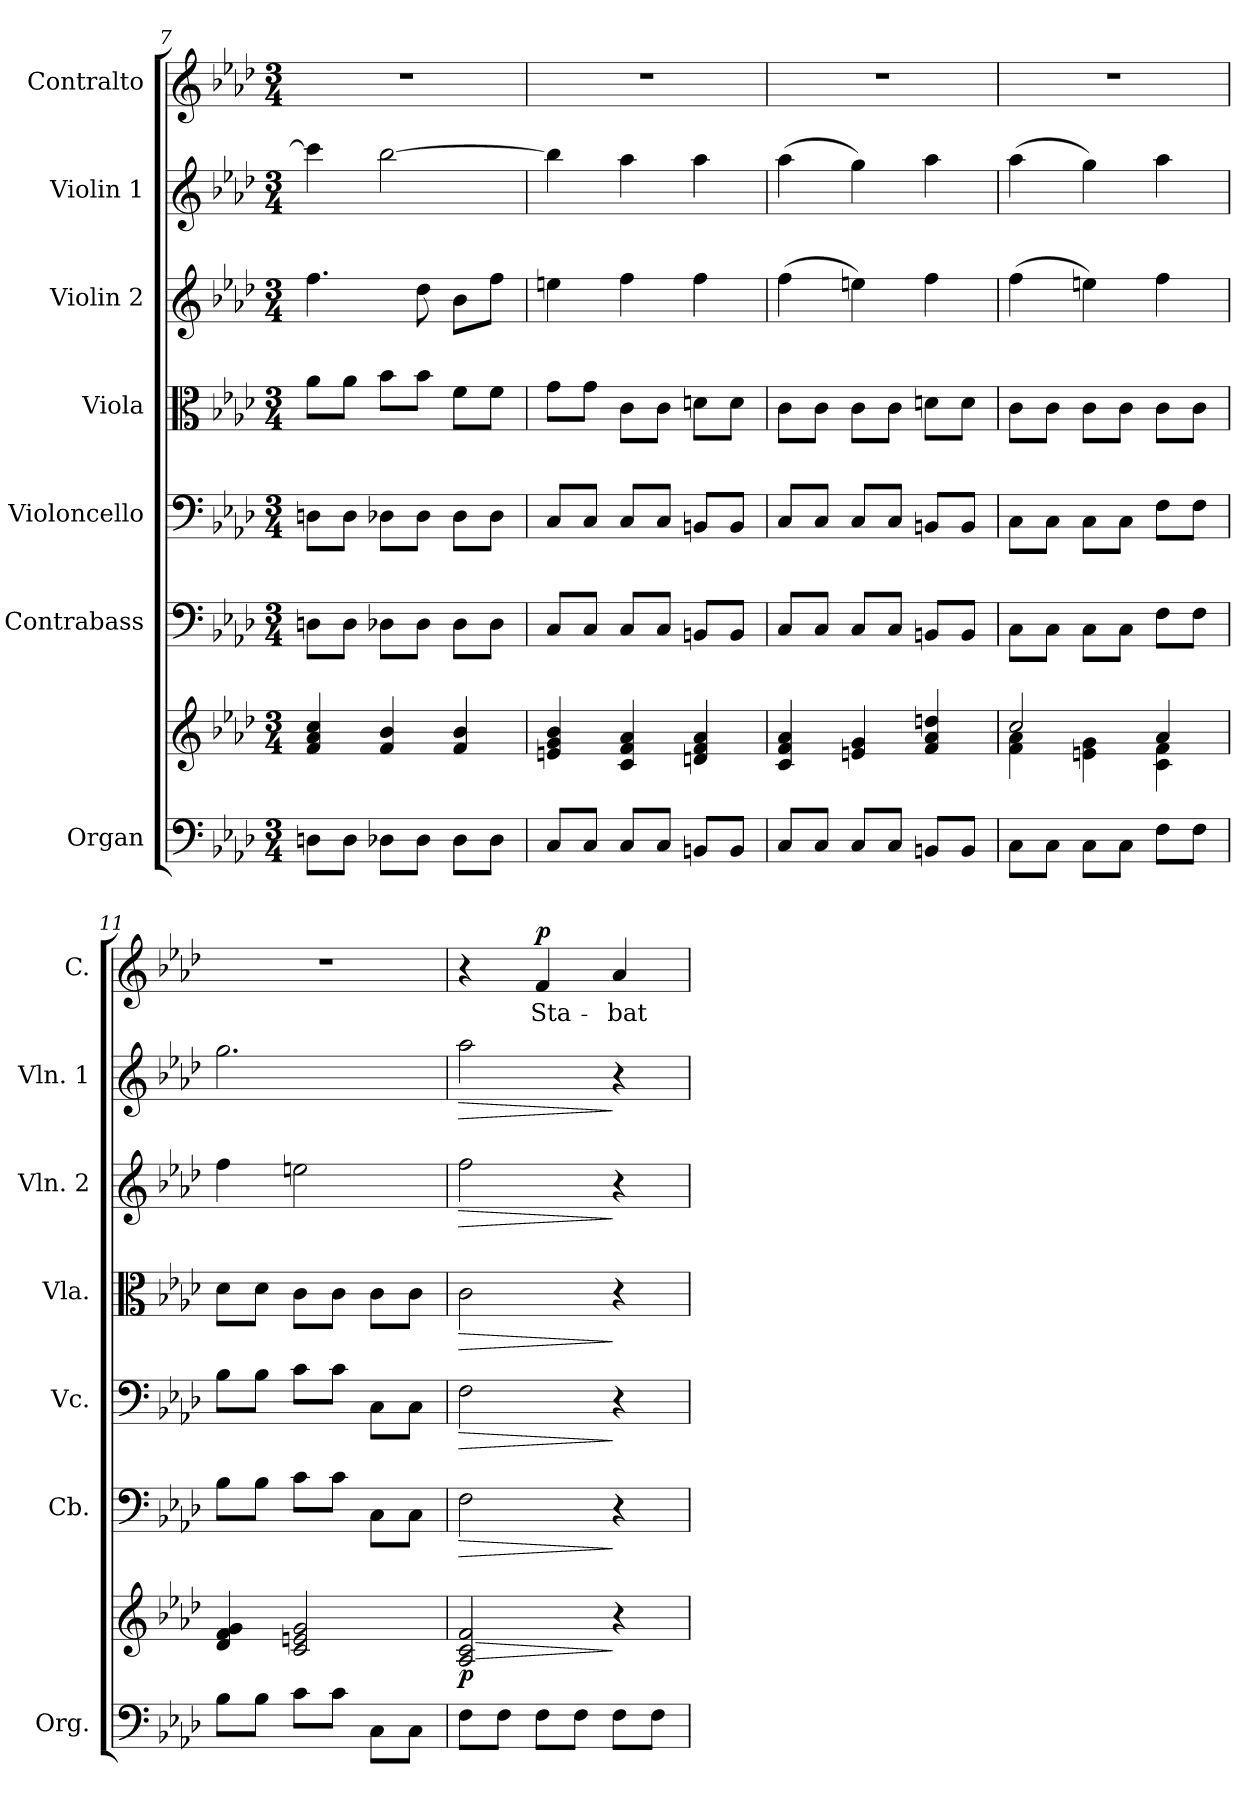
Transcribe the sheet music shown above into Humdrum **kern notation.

**kern	**kern	**dynam	**kern	**dynam	**kern	**dynam	**kern	**dynam	**kern	**dynam	**kern	**dynam	**kern	**text	**dynam
*part7	*part7	*part7	*part6	*part6	*part5	*part5	*part4	*part4	*part3	*part3	*part2	*part2	*part1	*part1	*part1
*staff8	*staff7	*staff7/8	*staff6	*staff6	*staff5	*staff5	*staff4	*staff4	*staff3	*staff3	*staff2	*staff2	*staff1	*staff1	*staff1
*I"Organ	*	*	*I"Contrabass	*	*I"Violoncello	*	*I"Viola	*	*I"Violin 2	*	*I"Violin 1	*	*I"Contralto	*	*
*I'Org.	*	*	*I'Cb.	*	*I'Vc.	*	*I'Vla.	*	*I'Vln. 2	*	*I'Vln. 1	*	*I'C.	*	*
*clefF4	*clefG2	*	*clefF4	*	*clefF4	*	*clefC3	*	*clefG2	*	*clefG2	*	*clefG2	*	*
*	*	*	*ITrd7c12	*	*	*	*	*	*	*	*	*	*	*	*
*k[b-e-a-d-]	*k[b-e-a-d-]	*	*k[b-e-a-d-]	*	*k[b-e-a-d-]	*	*k[b-e-a-d-]	*	*k[b-e-a-d-]	*	*k[b-e-a-d-]	*	*k[b-e-a-d-]	*	*
*f:	*f:	*	*f:	*	*f:	*	*f:	*	*f:	*	*f:	*	*f:	*	*
*M3/4	*M3/4	*	*M3/4	*	*M3/4	*	*M3/4	*	*M3/4	*	*M3/4	*	*M3/4	*	*
=7	=7	=7	=7	=7	=7	=7	=7	=7	=7	=7	=7	=7	=7	=7	=7
8Dn\L	4f/ 4a-/ 4cc/	.	8DDn\L	.	8Dn\L	.	8a-\L	.	4.ff\	.	4ccc\]	.	2.r	.	.
8D\J	.	.	8DD\J	.	8D\J	.	8a-\J	.	.	.	.	.	.	.	.
8D-X\L	4f/ 4b-/	.	8DD-X\L	.	8D-X\L	.	8b-\L	.	.	.	[2bb-\	.	.	.	.
8D-\J	.	.	8DD-\J	.	8D-\J	.	8b-\J	.	8dd-\	.	.	.	.	.	.
8D-\L	4f/ 4b-/	.	8DD-\L	.	8D-\L	.	8f\L	.	8b-\L	.	.	.	.	.	.
8D-\J	.	.	8DD-\J	.	8D-\J	.	8f\J	.	8ff\J	.	.	.	.	.	.
=8	=8	=8	=8	=8	=8	=8	=8	=8	=8	=8	=8	=8	=8	=8	=8
8C/L	4en/ 4g/ 4b-/	.	8CC/L	.	8C/L	.	8g\L	.	4een\	.	4bb-\]	.	2.r	.	.
8C/J	.	.	8CC/J	.	8C/J	.	8g\J	.	.	.	.	.	.	.	.
8C/L	4c/ 4f/ 4a-/	.	8CC/L	.	8C/L	.	8c\L	.	4ff\	.	4aa-\	.	.	.	.
8C/J	.	.	8CC/J	.	8C/J	.	8c\J	.	.	.	.	.	.	.	.
8BBn/L	4dn/ 4f/ 4a-/	.	8BBBn/L	.	8BBn/L	.	8dn\L	.	4ff\	.	4aa-\	.	.	.	.
8BB/J	.	.	8BBB/J	.	8BB/J	.	8d\J	.	.	.	.	.	.	.	.
=9	=9	=9	=9	=9	=9	=9	=9	=9	=9	=9	=9	=9	=9	=9	=9
8C/L	4c/ 4f/ 4a-/	.	8CC/L	.	8C/L	.	8c\L	.	(>4ff\	.	(>4aa-\	.	2.r	.	.
8C/J	.	.	8CC/J	.	8C/J	.	8c\J	.	.	.	.	.	.	.	.
8C/L	4en/ 4g/	.	8CC/L	.	8C/L	.	8c\L	.	4een\)	.	4gg\)	.	.	.	.
8C/J	.	.	8CC/J	.	8C/J	.	8c\J	.	.	.	.	.	.	.	.
8BBn/L	4f/ 4a-/ 4ddn/	.	8BBBn/L	.	8BBn/L	.	8dn\L	.	4ff\	.	4aa-\	.	.	.	.
8BB/J	.	.	8BBB/J	.	8BB/J	.	8d\J	.	.	.	.	.	.	.	.
=10	=10	=10	=10	=10	=10	=10	=10	=10	=10	=10	=10	=10	=10	=10	=10
*	*^	*	*	*	*	*	*	*	*	*	*	*	*	*	*
8C\L	4f\ 4a-\	2cc/	.	8CC\L	.	8C\L	.	8c\L	.	(>4ff\	.	(>4aa-\	.	2.r	.	.
8C\J	.	.	.	8CC\J	.	8C\J	.	8c\J	.	.	.	.	.	.	.	.
8C\L	4en\ 4g\	.	.	8CC\L	.	8C\L	.	8c\L	.	4een\)	.	4gg\)	.	.	.	.
8C\J	.	.	.	8CC\J	.	8C\J	.	8c\J	.	.	.	.	.	.	.	.
8F\L	4c\ 4f\	4a-/	.	8FF\L	.	8F\L	.	8c\L	.	4ff\	.	4aa-\	.	.	.	.
8F\J	.	.	.	8FF\J	.	8F\J	.	8c\J	.	.	.	.	.	.	.	.
*	*v	*v	*	*	*	*	*	*	*	*	*	*	*	*	*	*
=11	=11	=11	=11	=11	=11	=11	=11	=11	=11	=11	=11	=11	=11	=11	=11
8B-\L	4d-/ 4f/ 4g/	.	8BB-\L	.	8B-\L	.	8d-\L	.	4ff\	.	2.gg\	.	2.r	.	.
8B-\J	.	.	8BB-\J	.	8B-\J	.	8d-\J	.	.	.	.	.	.	.	.
8c\L	2c/ 2en/ 2g/	.	8C\L	.	8c\L	.	8c\L	.	2een\	.	.	.	.	.	.
8c\J	.	.	8C\J	.	8c\J	.	8c\J	.	.	.	.	.	.	.	.
8C\L	.	.	8CC\L	.	8C\L	.	8c\L	.	.	.	.	.	.	.	.
8C\J	.	.	8CC\J	.	8C\J	.	8c\J	.	.	.	.	.	.	.	.
!!LO:PB:g=z
=12	=12	=12	=12	=12	=12	=12	=12	=12	=12	=12	=12	=12	=12	=12	=12
!	!	!LO:HP:b	!	!LO:HP:b	!	!LO:HP:b	!	!LO:HP:b	!	!LO:HP:b	!	!LO:HP:b	!	!	!
!	!	!LO:DY:n=1:b	!	!	!	!	!	!	!	!	!	!	!	!	!
8F\L	2A-/ 2c/ 2f/	> p	2FF\	>	2F\	>	2c\	>	2ff\	>	2aa-\	>	4r	.	.
8F\J	.	.	.	.	.	.	.	.	.	.	.	.	.	.	.
!	!	!	!	!	!	!	!	!	!	!	!	!	!	!LO:LY:b	!LO:DY:b
8F\L	.	.	.	.	.	.	.	.	.	.	.	.	4f/	Sta-	p
8F\J	.	.	.	.	.	.	.	.	.	.	.	.	.	.	.
!	!	!	!	!	!	!	!	!	!	!	!	!	!	!LO:LY:b	!
8F\L	4r	]	4r	]	4r	]	4r	]	4r	]	4r	]	4a-/	-bat	.
8F\J	.	.	.	.	.	.	.	.	.	.	.	.	.	.	.
=	=	=	=	=	=	=	=	=	=	=	=	=	=	=	=
*-	*-	*-	*-	*-	*-	*-	*-	*-	*-	*-	*-	*-	*-	*-	*-
